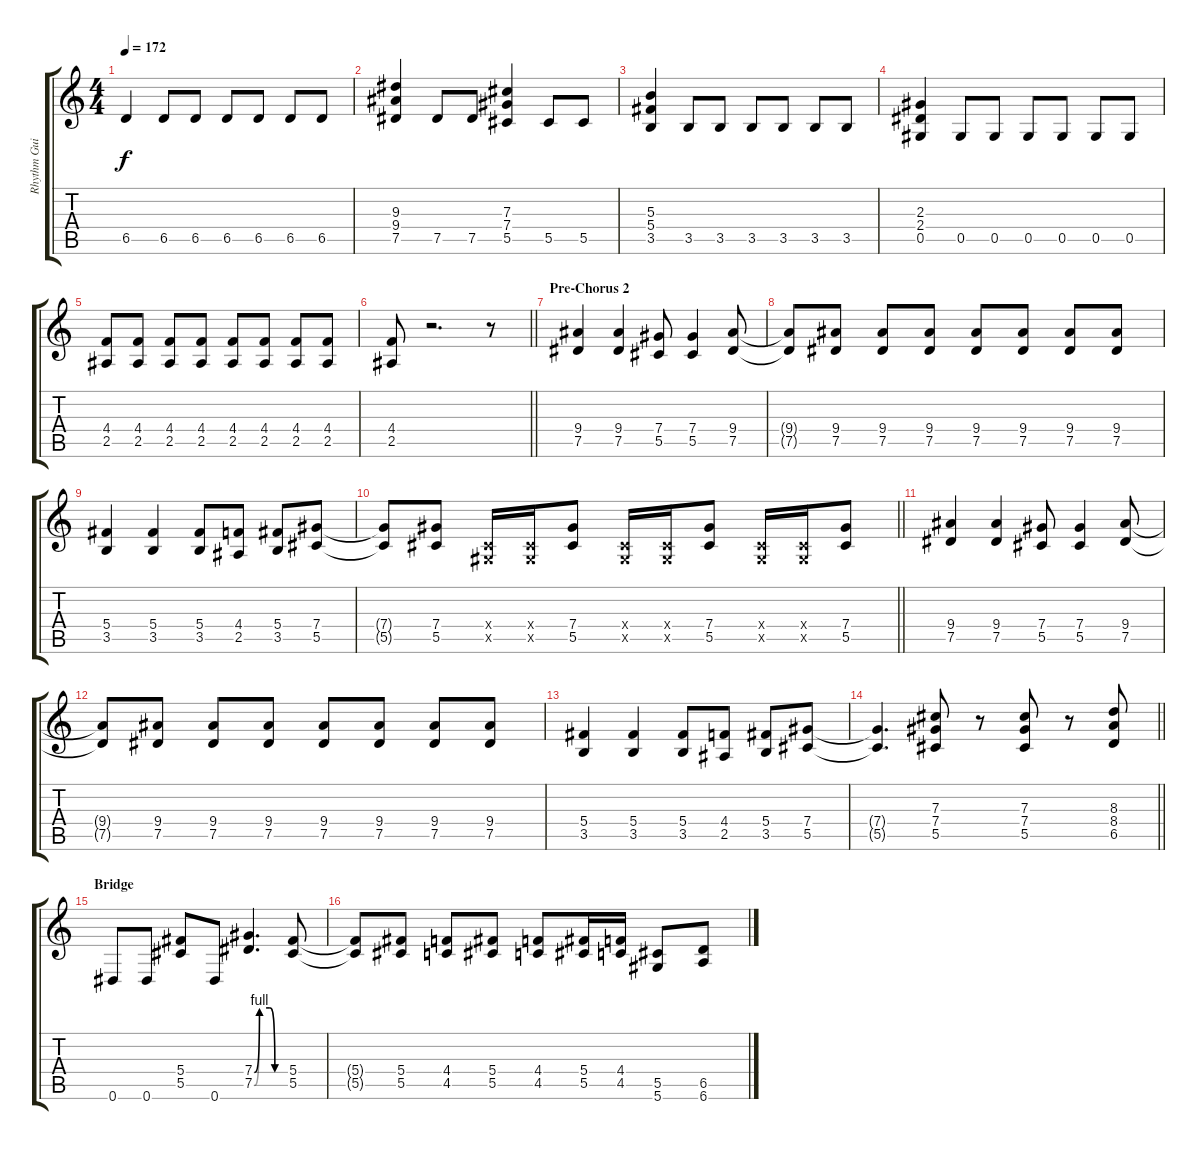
\track ("Rhythm Guitar 1: Hide" "Rhythm Gui") {instrument overdrivenguitar}
\staff {score tabs}
\tuning (Eb4 Bb3 Gb3 Db3 Ab2 Eb2) {hide}
\ts (4 4)
\tempo 172
\clef g2
\ks c
6.5.4{dy f} 6.5.8 6.5.8 6.5.8 6.5.8 6.5.8 6.5.8 |
(9.3 9.4 7.5).4 7.5.8 7.5.8 (7.3 7.4 5.5).4 5.5.8 5.5.8 |
(5.3 5.4 3.5).4 3.5.8 3.5.8 3.5.8 3.5.8 3.5.8 3.5.8 |
(2.3 2.4 0.5).4 0.5.8 0.5.8 0.5.8 0.5.8 0.5.8 0.5.8 |
(4.4 2.5).8 (4.4 2.5).8 (4.4 2.5).8 (4.4 2.5).8 (4.4 2.5).8 (4.4 2.5).8 (4.4 2.5).8 (4.4 2.5).8 |
\barLineRight lightlight
(4.4 2.5).8 r.2{d} r.8 |
\section ("" "Pre-Chorus 2")
(9.4 7.5).4 (9.4 7.5).4 (7.4 5.5).8 (7.4 5.5).4 (9.4 7.5).8 |
(9.4{t} 7.5{t}).8 (9.4 7.5).8 (9.4 7.5).8 (9.4 7.5).8 (9.4 7.5).8 (9.4 7.5).8 (9.4 7.5).8 (9.4 7.5).8 |
(5.4 3.5).4 (5.4 3.5).4 (5.4 3.5).8 (4.4 2.5).8 (5.4 3.5).8 (7.4 5.5).8 |
\barLineRight lightlight
(7.4{t} 5.5{t}).8 (7.4 5.5).8 (0.4{x} 0.5{x}).16 (0.4{x} 0.5{x}).16 (7.4 5.5).8 (0.4{x} 0.5{x}).16 (0.4{x} 0.5{x}).16 (7.4 5.5).8 (0.4{x} 0.5{x}).16 (0.4{x} 0.5{x}).16 (7.4 5.5).8 |
(9.4 7.5).4 (9.4 7.5).4 (7.4 5.5).8 (7.4 5.5).4 (9.4 7.5).8 |
(9.4{t} 7.5{t}).8 (9.4 7.5).8 (9.4 7.5).8 (9.4 7.5).8 (9.4 7.5).8 (9.4 7.5).8 (9.4 7.5).8 (9.4 7.5).8 |
(5.4 3.5).4 (5.4 3.5).4 (5.4 3.5).8 (4.4 2.5).8 (5.4 3.5).8 (7.4 5.5).8 |
\barLineRight lightlight
(7.4{t} 5.5{t}).4{d} (7.3 7.4 5.5).8 r.8 (7.3 7.4 5.5).8 r.8 (8.3 8.4 6.5).8 |
\section ("" "Bridge")
0.6.8 0.6.8 (5.4 5.5).8 0.6.8 (7.4{be (custom 0 0 10 4 30 4 40 0 60 0)} 7.5{be (custom 0 0 10 4 30 4 40 0 60 0)}).4{d} (5.4 5.5).8 |
(5.4{t} 5.5{t}).8 (5.4 5.5).8 (4.4 4.5).8 (5.4 5.5).8 (4.4 4.5).8 (5.4 5.5).16 (4.4 4.5).16 (5.5 5.6).8 (6.5 6.6).8
